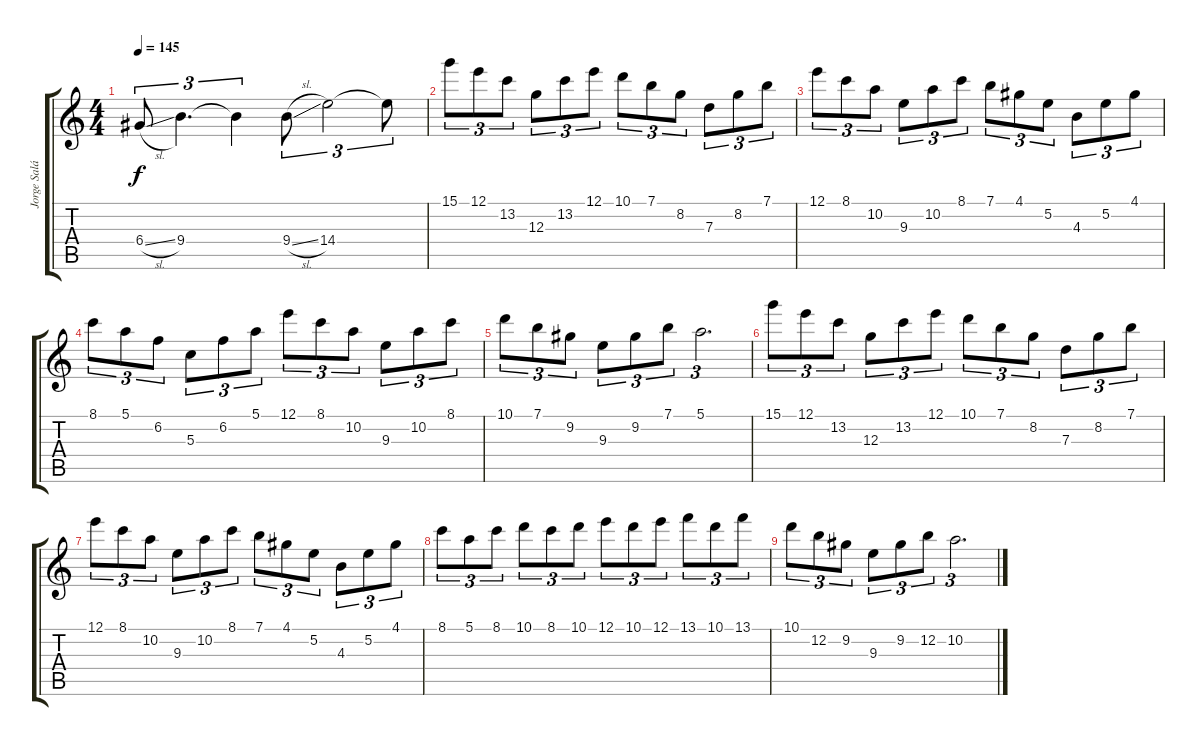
\track ("Jorge Salán" "Jorge Salá") {instrument overdrivenguitar}
\staff {score tabs}
\tuning (E4 B3 G3 D3 A2 E2) {hide}
\ts (4 4)
\tempo 145
\clef g2
\ks c
6.4{sl}.8{tu (3 2) dy f} 9.4.4{d tu (3 2)} 9.4{t}.4{tu (3 2)} 9.4{sl}.8{tu (3 2)} 14.4.2{tu (3 2)} 14.4{t}.8{tu (3 2)} |
15.1.8{tu (3 2)} 12.1.8{tu (3 2)} 13.2.8{tu (3 2)} 12.3.8{tu (3 2)} 13.2.8{tu (3 2)} 12.1.8{tu (3 2)} 10.1.8{tu (3 2)} 7.1.8{tu (3 2)} 8.2.8{tu (3 2)} 7.3.8{tu (3 2)} 8.2.8{tu (3 2)} 7.1.8{tu (3 2)} |
12.1.8{tu (3 2)} 8.1.8{tu (3 2)} 10.2.8{tu (3 2)} 9.3.8{tu (3 2)} 10.2.8{tu (3 2)} 8.1.8{tu (3 2)} 7.1.8{tu (3 2)} 4.1.8{tu (3 2)} 5.2.8{tu (3 2)} 4.3.8{tu (3 2)} 5.2.8{tu (3 2)} 4.1.8{tu (3 2)} |
8.1.8{tu (3 2)} 5.1.8{tu (3 2)} 6.2.8{tu (3 2)} 5.3.8{tu (3 2)} 6.2.8{tu (3 2)} 5.1.8{tu (3 2)} 12.1.8{tu (3 2)} 8.1.8{tu (3 2)} 10.2.8{tu (3 2)} 9.3.8{tu (3 2)} 10.2.8{tu (3 2)} 8.1.8{tu (3 2)} |
10.1.8{tu (3 2)} 7.1.8{tu (3 2)} 9.2.8{tu (3 2)} 9.3.8{tu (3 2)} 9.2.8{tu (3 2)} 7.1.8{tu (3 2)} 5.1.2{d tu (3 2)} |
15.1.8{tu (3 2)} 12.1.8{tu (3 2)} 13.2.8{tu (3 2)} 12.3.8{tu (3 2)} 13.2.8{tu (3 2)} 12.1.8{tu (3 2)} 10.1.8{tu (3 2)} 7.1.8{tu (3 2)} 8.2.8{tu (3 2)} 7.3.8{tu (3 2)} 8.2.8{tu (3 2)} 7.1.8{tu (3 2)} |
12.1.8{tu (3 2)} 8.1.8{tu (3 2)} 10.2.8{tu (3 2)} 9.3.8{tu (3 2)} 10.2.8{tu (3 2)} 8.1.8{tu (3 2)} 7.1.8{tu (3 2)} 4.1.8{tu (3 2)} 5.2.8{tu (3 2)} 4.3.8{tu (3 2)} 5.2.8{tu (3 2)} 4.1.8{tu (3 2)} |
8.1.8{tu (3 2)} 5.1.8{tu (3 2)} 8.1.8{tu (3 2)} 10.1.8{tu (3 2)} 8.1.8{tu (3 2)} 10.1.8{tu (3 2)} 12.1.8{tu (3 2)} 10.1.8{tu (3 2)} 12.1.8{tu (3 2)} 13.1.8{tu (3 2)} 10.1.8{tu (3 2)} 13.1.8{tu (3 2)} |
10.1.8{tu (3 2)} 12.2.8{tu (3 2)} 9.2.8{tu (3 2)} 9.3.8{tu (3 2)} 9.2.8{tu (3 2)} 12.2.8{tu (3 2)} 10.2.2{d tu (3 2)}
